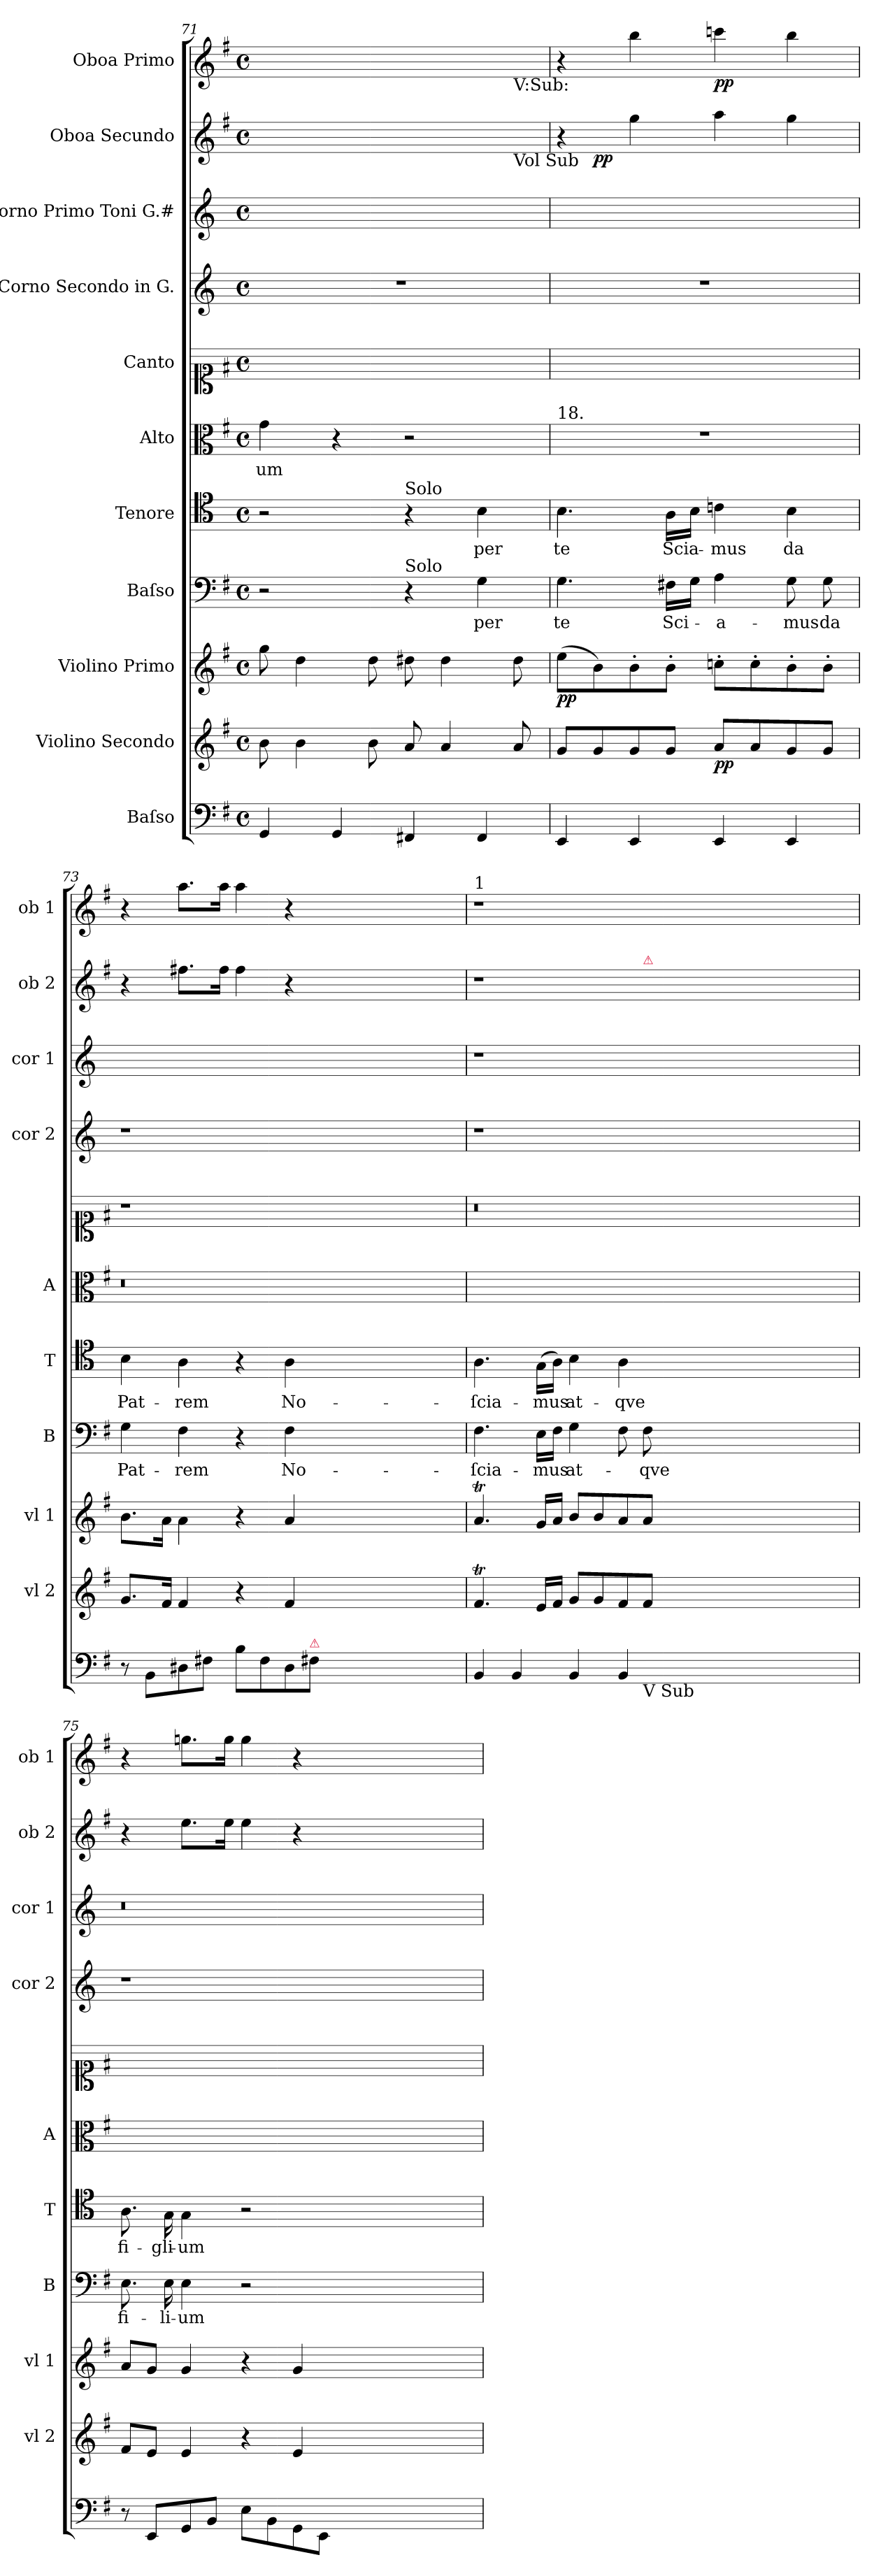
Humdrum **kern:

**kern	**kern	**dynam	**kern	**dynam	**kern	**text	**kern	**text	**kern	**text	**kern	**kern	**kern	**kern	**dynam	**kern	**dynam
*part11	*part10	*part10	*part9	*part9	*part8	*part8	*part7	*part7	*part6	*part6	*part5	*part4	*part3	*part2	*part2	*part1	*part1
*staff11	*staff10	*staff10	*staff9	*staff9	*staff8	*staff8	*staff7	*staff7	*staff6	*staff6	*staff5	*staff4	*staff3	*staff2	*staff2	*staff1	*staff1
*I"Baſso	*I"Violino Secondo	*	*I"Violino Primo	*	*I"Baſso	*	*I"Tenore	*	*I"Alto	*	*I"Canto	*I"Corno Secondo in G.	*I"Corno Primo Toni G.#	*I"Oboa Secundo	*	*I"Oboa Primo	*
*	*I'vl 2	*	*I'vl 1	*	*I'B	*	*I'T	*	*I'A	*	*	*I'cor 2	*I'cor 1	*I'ob 2	*	*I'ob 1	*
*clefF4	*clefG2	*	*clefG2	*	*clefF4	*	*clefC4	*	*clefC3	*	*clefC1	*clefG2	*clefG2	*clefG2	*	*clefG2	*
*	*	*	*	*	*	*	*	*	*	*	*	*ITrd3c5	*ITrd3c5	*	*	*	*
*k[f#]	*k[f#]	*	*k[f#]	*	*k[f#]	*	*k[]	*	*k[f#]	*	*k[f#]	*k[f#]	*k[f#]	*k[f#]	*	*k[f#]	*
*M4/4	*M4/4	*	*M4/4	*	*M4/4	*	*M4/4	*	*M4/4	*	*M4/4	*M4/4	*M4/4	*M4/4	*	*M4/4	*
*met(c)	*met(c)	*	*met(c)	*	*met(c)	*	*met(c)	*	*met(c)	*	*met(c)	*met(c)	*met(c)	*met(c)	*	*met(c)	*
=71	=71	=71	=71	=71	=71	=71	=71	=71	=71	=71	=71	=71	=71	=71	=71	=71	=71
4GG/	8b\	.	8gg\	.	2r	.	2r	.	4g\	-um	1ryy	1r	1ryy	2..ryy	.	2..ryy	.
.	4b\	.	4dd\	.	.	.	.	.	.	.	.	.	.	.	.	.	.
4GG/	.	.	.	.	.	.	.	.	4r	.	.	.	.	.	.	.	.
.	8b\	.	8dd\	.	.	.	.	.	.	.	.	.	.	.	.	.	.
!	!	!	!	!	!	!	!LO:TX:a:t=Solo	!	!	!	!	!	!	!	!	!	!
!	!	!	!	!	!LO:TX:a:t=Solo	!	!	!	!	!	!	!	!	!	!	!	!
!	!	!LO:DY:b	!	!LO:DY:b	!	!	!	!	!	!	!	!	!	!	!	!	!
4FF#X/	8a/	meʒf	8dd#X\	meʒf.	4r	.	4r	.	2r	.	.	.	.	.	.	.	.
.	4a/	.	4dd#\	.	.	.	.	.	.	.	.	.	.	.	.	.	.
4FF#/	.	.	.	.	4G\	per	4B\	per	.	.	.	.	.	.	.	.	.
!	!	!	!	!	!	!	!	!	!	!	!	!	!	!	!	!LO:TX:b:t=V&colon;Sub&colon;	!
!	!	!	!	!	!	!	!	!	!	!	!	!	!	!LO:TX:b:t=Vol Sub	!	!	!
.	8a/	.	8dd#\	.	.	.	.	.	.	.	.	.	.	8ryy	.	8ryy	.
=72	=72	=72	=72	=72	=72	=72	=72	=72	=72	=72	=72	=72	=72	=72	=72	=72	=72
!	!	!	!	!	!	!	!	!	!LO:TX:a:t=18.	!	!	!	!	!	!	!	!
!	!	!	!	!LO:DY:b	!	!	!	!	!	!	!	!	!	!	!	!	!
*	*	*	*	*	*	*	*	*	*	*	*	*	*	*^	*	*	*
4EE/	8g/L	.	(8ee\L	pp	4.G\	te	4.B\	te	1r	.	1ryy	1r	1ryy	4r	8ryy	.	4r	.
.	8g/	.	8b\)	.	.	.	.	.	.	.	.	.	.	.	2..ryy	pp	.	.
4EE/	8g/	.	8b'\	.	.	.	.	.	.	.	.	.	.	4gg\	.	.	4bb\	.
.	8g/J	.	8b'\J	.	16F#X\LL	Sci-	16A\LL	Scia-	.	.	.	.	.	.	.	.	.	.
.	.	.	.	.	16G\JJ	.	16B\JJ	.	.	.	.	.	.	.	.	.	.	.
!	!	!LO:DY:b	!	!	!	!	!	!	!	!	!	!	!	!	!	!	!	!
4EE/	8a/L	pp	8ccn'\L	.	4A\	-a-	4cn\	-mus	.	.	.	.	.	4aa\	.	.	4cccn\	pp
.	8a/	.	8cc'\	.	.	.	.	.	.	.	.	.	.	.	.	.	.	.
4EE/	8g/	.	8b'\	.	8G\	-mus	4B\	da	.	.	.	.	.	4gg\	.	.	4bb\	.
.	8g/J	.	8b'\J	.	8G\	da	.	.	.	.	.	.	.	.	.	.	.	.
*	*	*	*	*	*	*	*	*	*	*	*	*	*	*v	*v	*	*	*
=73	=73	=73	=73	=73	=73	=73	=73	=73	=73	=73	=73	=73	=73	=73	=73	=73	=73
8r	8.g/L	.	8.b\L	.	4G\	Pat-	4B\	Pat-	0.r	.	1r	1r	0.ryy	4r	.	4r	.
8BB\L	.	.	.	.	.	.	.	.	.	.	.	.	.	.	.	.	.
.	16f#/Jk	.	16a\Jk	.	.	.	.	.	.	.	.	.	.	.	.	.	.
8D#X\	4f#/	.	4a\	.	4F#\	-rem	4A\	-rem	.	.	.	.	.	8.ff#X\L	.	8.aa\L	.
8F#X\J	.	.	.	.	.	.	.	.	.	.	.	.	.	.	.	.	.
.	.	.	.	.	.	.	.	.	.	.	.	.	.	16ff#\Jk	.	16aa\Jk	.
8B\L	4r	.	4r	.	4r	.	4r	.	.	.	.	.	.	4ff#\	.	4aa\	.
8F#\	.	.	.	.	.	.	.	.	.	.	.	.	.	.	.	.	.
8D#\	4f#/	.	4a/	.	4F#\	No-	4A\	No-	.	.	.	.	.	4r	.	4r	.
!LO:TX:a:color=crimson:t=⚠	!	!	!	!	!	!	!	!	!	!	!	!	!	!	!	!	!
8F#X\J	.	.	.	.	.	.	.	.	.	.	.	.	.	.	.	.	.
0ryy	0ryy	.	0ryy	.	0ryy	.	0ryy	.	.	.	0ryy	0ryy	.	0ryy	.	0ryy	.
=74	=74	=74	=74	=74	=74	=74	=74	=74	=74	=74	=74	=74	=74	=74	=74	=74	=74
!	!	!	!	!	!	!	!	!	!	!	!	!	!	!	!	!LO:TX:a:t=1	!
!	!	!	!	!	!	!	!	!	!	!	!	!	!	!LO:TX:a:t=1	!	!	!
*^	*	*	*	*	*	*	*	*	*	*	*	*	*	*^	*	*	*
4BB/	2..ryy	4.f#t/	.	4.aT/	.	4.F#\	-ſcia-	4.A\	-ſcia-	0.ryy	.	0.r	1r	1r	1r	2..ryy	.	1r	.
4BB/	.	.	.	.	.	.	.	.	.	.	.	.	.	.	.	.	.	.	.
.	.	16e/LL	.	16g/LL	.	16E\LL	-mus	(16G\LL	-mus	.	.	.	.	.	.	.	.	.	.
.	.	16f#/JJ	.	16a/JJ	.	16F#\JJ	.	16A\JJ)	.	.	.	.	.	.	.	.	.	.	.
4BB/	.	8g/L	.	8b/L	.	4G\	at-	4B\	at-	.	.	.	.	.	.	.	.	.	.
.	.	8g/	.	8b/	.	.	.	.	.	.	.	.	.	.	.	.	.	.	.
4BB/	.	8f#/	.	8a/	.	8F#\	.	4A\	-qve	.	.	.	.	.	.	.	.	.	.
!	!	!	!	!	!	!	!	!	!	!	!	!	!	!	!	!LO:TX:a:color=crimson:t=⚠	!	!	!
!	!LO:TX:b:t=V Sub	!	!	!	!	!	!	!	!	!	!	!	!	!	!	!	!	!	!
.	1ryy	8f#/J	.	8a/J	.	8F#\	-qve	.	.	.	.	.	.	.	.	1ryy	.	.	.
0ryy	.	0ryy	.	0ryy	.	0ryy	.	0ryy	.	.	.	.	0ryy	0ryy	0ryy	.	.	0ryy	.
.	1ryy	.	.	.	.	.	.	.	.	.	.	.	.	.	.	1ryy	.	.	.
.	8ryy	.	.	.	.	.	.	.	.	.	.	.	.	.	.	8ryy	.	.	.
*v	*v	*	*	*	*	*	*	*	*	*	*	*	*	*	*v	*v	*	*	*
=75	=75	=75	=75	=75	=75	=75	=75	=75	=75	=75	=75	=75	=75	=75	=75	=75	=75
8r	8f#/L	.	8a/L	.	8.E\	fi-	8.A\	fi-	0.ryy	.	0.ryy	1r	0.r	4r	.	4r	.
8EE/L	8e/J	.	8g/J	.	.	.	.	.	.	.	.	.	.	.	.	.	.
.	.	.	.	.	16E\	-li-	16G\	-gli-	.	.	.	.	.	.	.	.	.
8GG/	4e/	.	4g/	.	4E\	-um	4G\	-um	.	.	.	.	.	8.ee\L	.	8.ggn\L	.
8BB/J	.	.	.	.	.	.	.	.	.	.	.	.	.	.	.	.	.
.	.	.	.	.	.	.	.	.	.	.	.	.	.	16ee\Jk	.	16gg\Jk	.
8E\L	4r	.	4r	.	2r	.	2r	.	.	.	.	.	.	4ee\	.	4gg\	.
8BB\	.	.	.	.	.	.	.	.	.	.	.	.	.	.	.	.	.
8GG\	4e/	.	4g/	.	.	.	.	.	.	.	.	.	.	4r	.	4r	.
8EE\J	.	.	.	.	.	.	.	.	.	.	.	.	.	.	.	.	.
0ryy	0ryy	.	0ryy	.	0ryy	.	0ryy	.	.	.	.	0ryy	.	0ryy	.	0ryy	.
=	=	=	=	=	=	=	=	=	=	=	=	=	=	=	=	=	=
*-	*-	*-	*-	*-	*-	*-	*-	*-	*-	*-	*-	*-	*-	*-	*-	*-	*-
